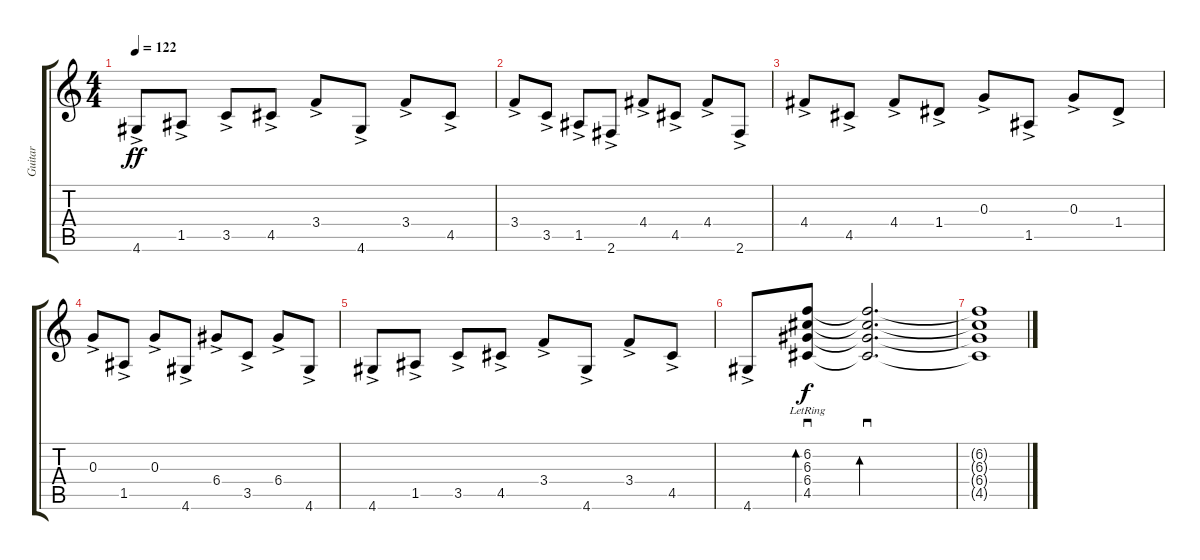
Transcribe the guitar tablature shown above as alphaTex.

\track ("Guitar" "Guitar") {instrument acousticguitarsteel}
\staff {score tabs}
\tuning (E4 B3 G3 D3 A2 E2) {hide}
\ts (4 4)
\tempo 122
\clef g2
\ks c
4.6{ac}.8{dy ff} 1.5{ac}.8 3.5{ac}.8 4.5{ac}.8 3.4{ac}.8 4.6{ac}.8 3.4{ac}.8 4.5{ac}.8 |
3.4{ac}.8 3.5{ac}.8 1.5{ac}.8 2.6{ac}.8 4.4{ac}.8 4.5{ac}.8 4.4{ac}.8 2.6{ac}.8 |
4.4{ac}.8 4.5{ac}.8 4.4{ac}.8 1.4{ac}.8 0.3{ac}.8 1.5{ac}.8 0.3{ac}.8 1.4{ac}.8 |
0.3{ac}.8 1.5{ac}.8 0.3{ac}.8 4.6{ac}.8 6.4{ac}.8 3.5{ac}.8 6.4{ac}.8 4.6{ac}.8 |
4.6{ac}.8 1.5{ac}.8 3.5{ac}.8 4.5{ac}.8 3.4{ac}.8 4.6{ac}.8 3.4{ac}.8 4.5{ac}.8 |
4.6{ac}.8 (6.2{lr} 6.3{lr} 6.4{lr} 4.5{lr}).8{sd bd 60 dy f} (6.2{t} 6.3{t} 6.4{t} 4.5{t}).2{d sd bd 60} |
(6.2{t} 6.3{t} 6.4{t} 4.5{t}).1
